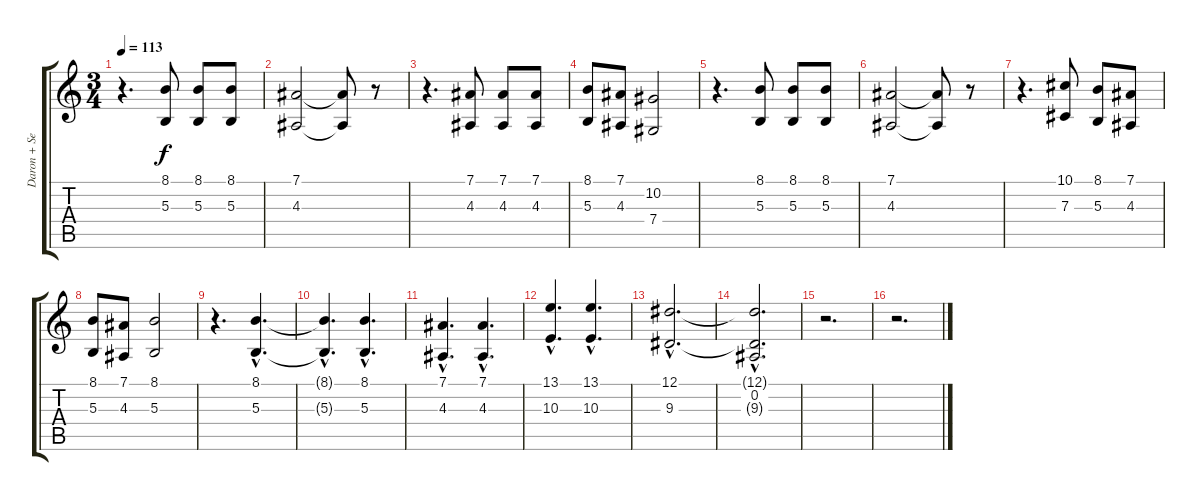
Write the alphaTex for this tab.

\track ("Daron + Serj Tankian" "Daron + Se") {instrument clarinet}
\staff {score tabs}
\tuning (Eb4 Bb3 Gb3 Db3 Ab2 Db2) {hide}
\ts (3 4)
\tempo 113
\clef g2
\ks c
r.4{d dy f} (8.1 5.3).8 (8.1 5.3).8 (8.1 5.3).8 |
(7.1 4.3).2 (7.1{t} 4.3{t}).8 r.8 |
r.4{d} (7.1 4.3).8 (7.1 4.3).8 (7.1 4.3).8 |
(8.1 5.3).8 (7.1 4.3).8 (10.2 7.4).2 |
r.4{d} (8.1 5.3).8 (8.1 5.3).8 (8.1 5.3).8 |
(7.1 4.3).2 (7.1{t} 4.3{t}).8 r.8 |
r.4{d} (10.1 7.3).8 (8.1 5.3).8 (7.1 4.3).8 |
(8.1 5.3).8 (7.1 4.3).8 (8.1 5.3).2 |
r.4{d} (8.1{hac} 5.3{hac}).4{d} |
(8.1{hac t} 5.3{hac t}).4{d} (8.1{hac} 5.3{hac}).4{d} |
(7.1{hac} 4.3{hac}).4{d} (7.1{hac} 4.3{hac}).4{d} |
(13.1{hac} 10.3{hac}).4{d} (13.1{hac} 10.3{hac}).4{d} |
(12.1{hac} 9.3{hac}).2{d} |
(12.1{hac t} 0.2{hac} 9.3{hac t}).2{d} |
r.2{d} |
r.2{d}
